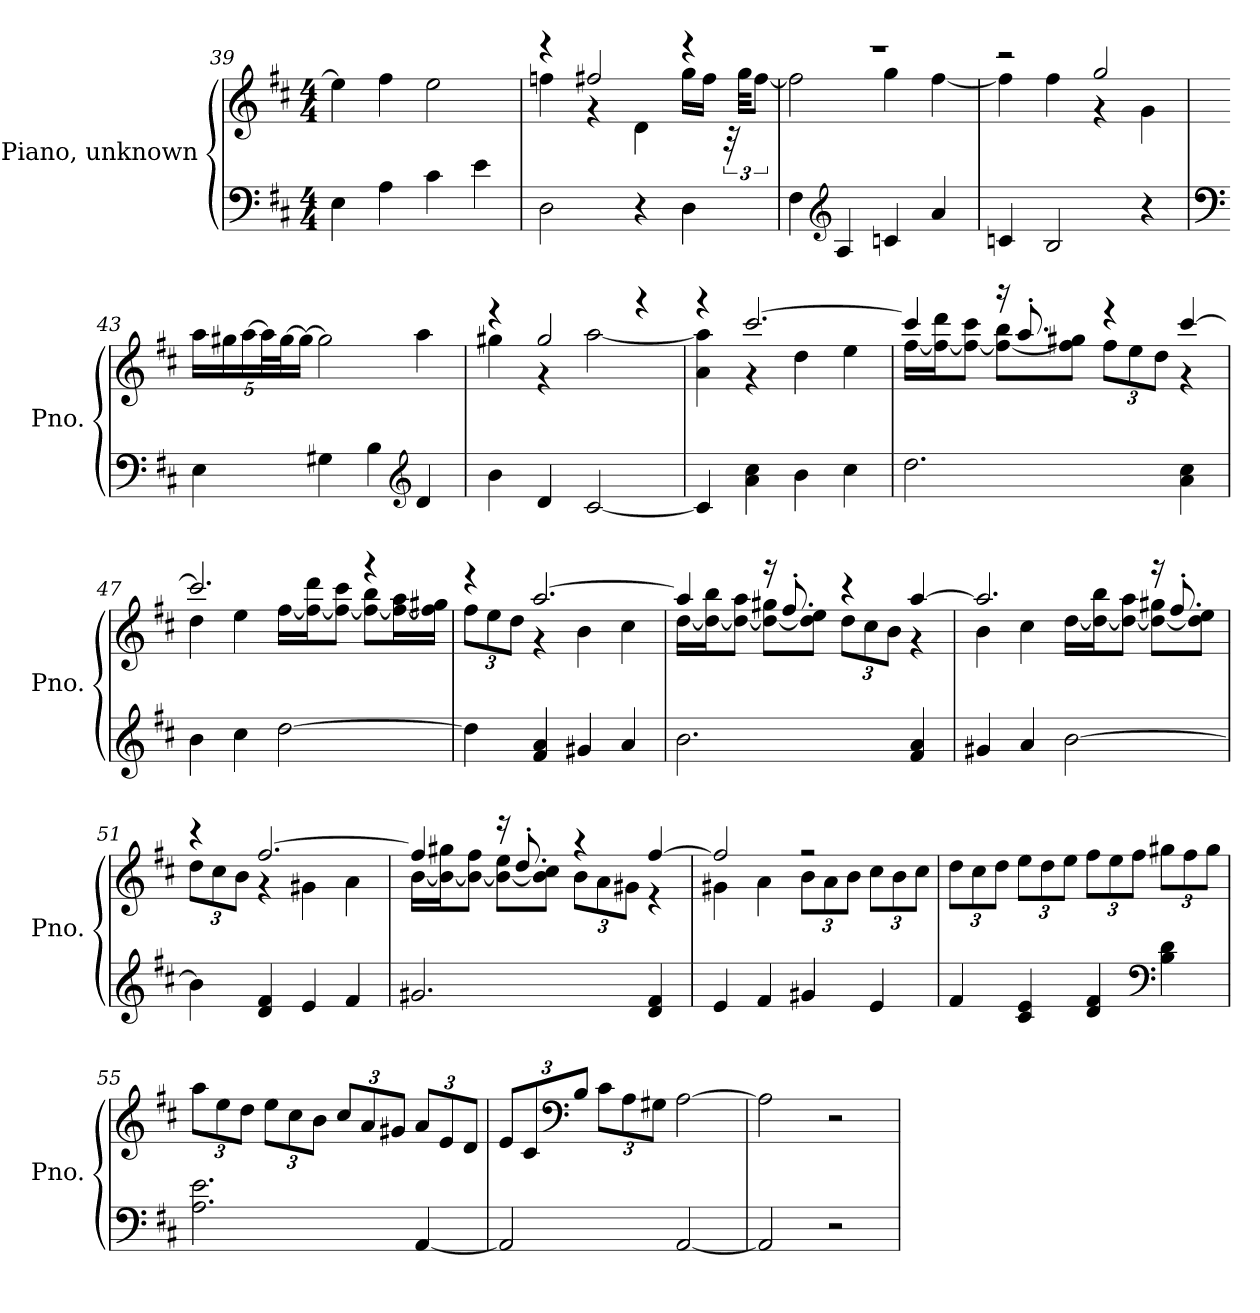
**kern	**kern
*part1	*part1
*staff2	*staff1
*I"Piano, unknown	*
*I'Pno.	*
*clefF4	*clefG2
*k[f#c#]	*k[f#c#]
*M4/4	*M4/4
=39	=39
4E\	4ee\]
4A\	4ff#\
4c#\	2ee\
4e\	.
=40	=40
*	*^
2D\	4r	4ffn\
.	2ff#X/	4r
4r	.	4d\
4D\	4r	16gg\LL
.	.	16ff#\JJ
.	.	48r
.	.	48gg\KKL
.	.	[12ff#\J
=41	=41	=41
4F#\	1r	2ff#\]
*clefG2	*	*
4A/	.	.
4cn/	.	4gg\
4a/	.	[4ff#\
=42	=42	=42
4cn/	2r	4ff#\]
2B/	.	4ff#\
.	2gg/	4r
4r	.	4g\
*	*v	*v
!!LO:PB:g=z
=43	=43
*clefF4	*
*	*Xbrackettup
4E\	20aa\LL
.	20gg#X\
.	[20aa\
.	40aa\L]
.	[40gg#\J
.	20gg#\JJ_
4G#X\	2gg#\]
4B\	.
*clefG2	*
4d/	4aa\
=44	=44
*	*^
4b\	4r	4gg#X\
4d/	2gg#/	4r
[2c#/	.	[2aa\
.	4r	.
=45	=45	=45
4c#/]	4r	4a\ 4aa\]
4a\ 4cc#\	[2.ccc#/	4r
4b\	.	4dd\
4cc#\	.	4ee\
=46	=46	=46
2.dd\	4ccc#/]	[16ff#\LL
.	.	16ff#\_ 16ddd\J
.	.	8ff#\_ 8ccc#\J
.	16r	8ff#\_ 8bb\L
.	8.aa'/	.
.	.	8ff#\] 8gg#X\J
.	4r	12ff#\L
.	.	12ee\
.	.	12dd\J
4a\ 4cc#\	[4ccc#/	4r
!!LO:LB:g=z	!!
=47	=47	=47
4b\	2.ccc#/]	4dd\
4cc#\	.	4ee\
[2dd\	.	[16ff#\LL
.	.	16ff#\_ 16ddd\J
.	.	8ff#\_ 8ccc#\J
.	4r	8ff#\_ 8bb\L
.	.	16ff#\_ 16aa\L
.	.	16ff#\] 16gg#X\JJ
=48	=48	=48
4dd\]	4r	12ff#\L
.	.	12ee\
.	.	12dd\J
4f#/ 4a/	[2.aa/	4r
4g#X/	.	4b\
4a/	.	4cc#\
=49	=49	=49
2.b\	4aa/]	[16dd\LL
.	.	16dd\_ 16bb\J
.	.	8dd\_ 8aa\J
.	16r	8dd\_ 8gg#X\L
.	8.ff#'/	.
.	.	8dd\] 8ee\J
.	4r	12dd\L
.	.	12cc#\
.	.	12b\J
4f#/ 4a/	[4aa/	4r
!!LO:LB:g=z	!!
=50	=50	=50
4g#X/	2.aa/]	4b\
4a/	.	4cc#\
[2b\	.	[16dd\LL
.	.	16dd\_ 16bb\J
.	.	8dd\_ 8aa\J
.	16r	8dd\_ 8gg#X\L
.	8.ff#'/	.
.	.	8dd\] 8ee\J
=51	=51	=51
4b\]	4r	12dd\L
.	.	12cc#\
.	.	12b\J
4d/ 4f#/	[2.ff#/	4r
4e/	.	4g#X\
4f#/	.	4a\
=52	=52	=52
2.g#X/	4ff#/]	[16b\LL
.	.	16b\_ 16gg#X\J
.	.	8b\_ 8ff#\J
.	16r	8b\_ 8ee\L
.	8.dd'/	.
.	.	8b\] 8cc#\J
.	4r	12b\L
.	.	12a\
.	.	12g#X\J
4d/ 4f#/	[4ff#/	4r
!!LO:LB:g=z	!!
=53	=53	=53
4e/	2ff#/]	4g#X\
4f#/	.	4a\
4g#X/	2r	12b\L
.	.	12a\
.	.	12b\J
4e/	.	12cc#\L
.	.	12b\
.	.	12cc#\J
*	*v	*v
=54	=54
4f#/	12dd\L
.	12cc#\
.	12dd\J
4c#/ 4e/	12ee\L
.	12dd\
.	12ee\J
4d/ 4f#/	12ff#\L
.	12ee\
.	12ff#\J
*clefF4	*
4B\ 4d\	12gg#X\L
.	12ff#\
.	12gg#\J
=55	=55
2.A\ 2.e\	12aa\L
.	12ee\
.	12dd\J
.	12ee\L
.	12cc#\
.	12b\J
.	12cc#/L
.	12a/
.	12g#X/J
[4AA/	12a/L
.	12e/
.	12d/J
!!LO:LB:g=z
=56	=56
2AA/]	12e/L
.	12c#/
*	*clefF4
.	12B/J
.	12c#\L
.	12A\
.	12G#X\J
[2AA/	[2A\
=57	=57
2AA/]	2A\]
2r	2r
=	=
*-	*-
